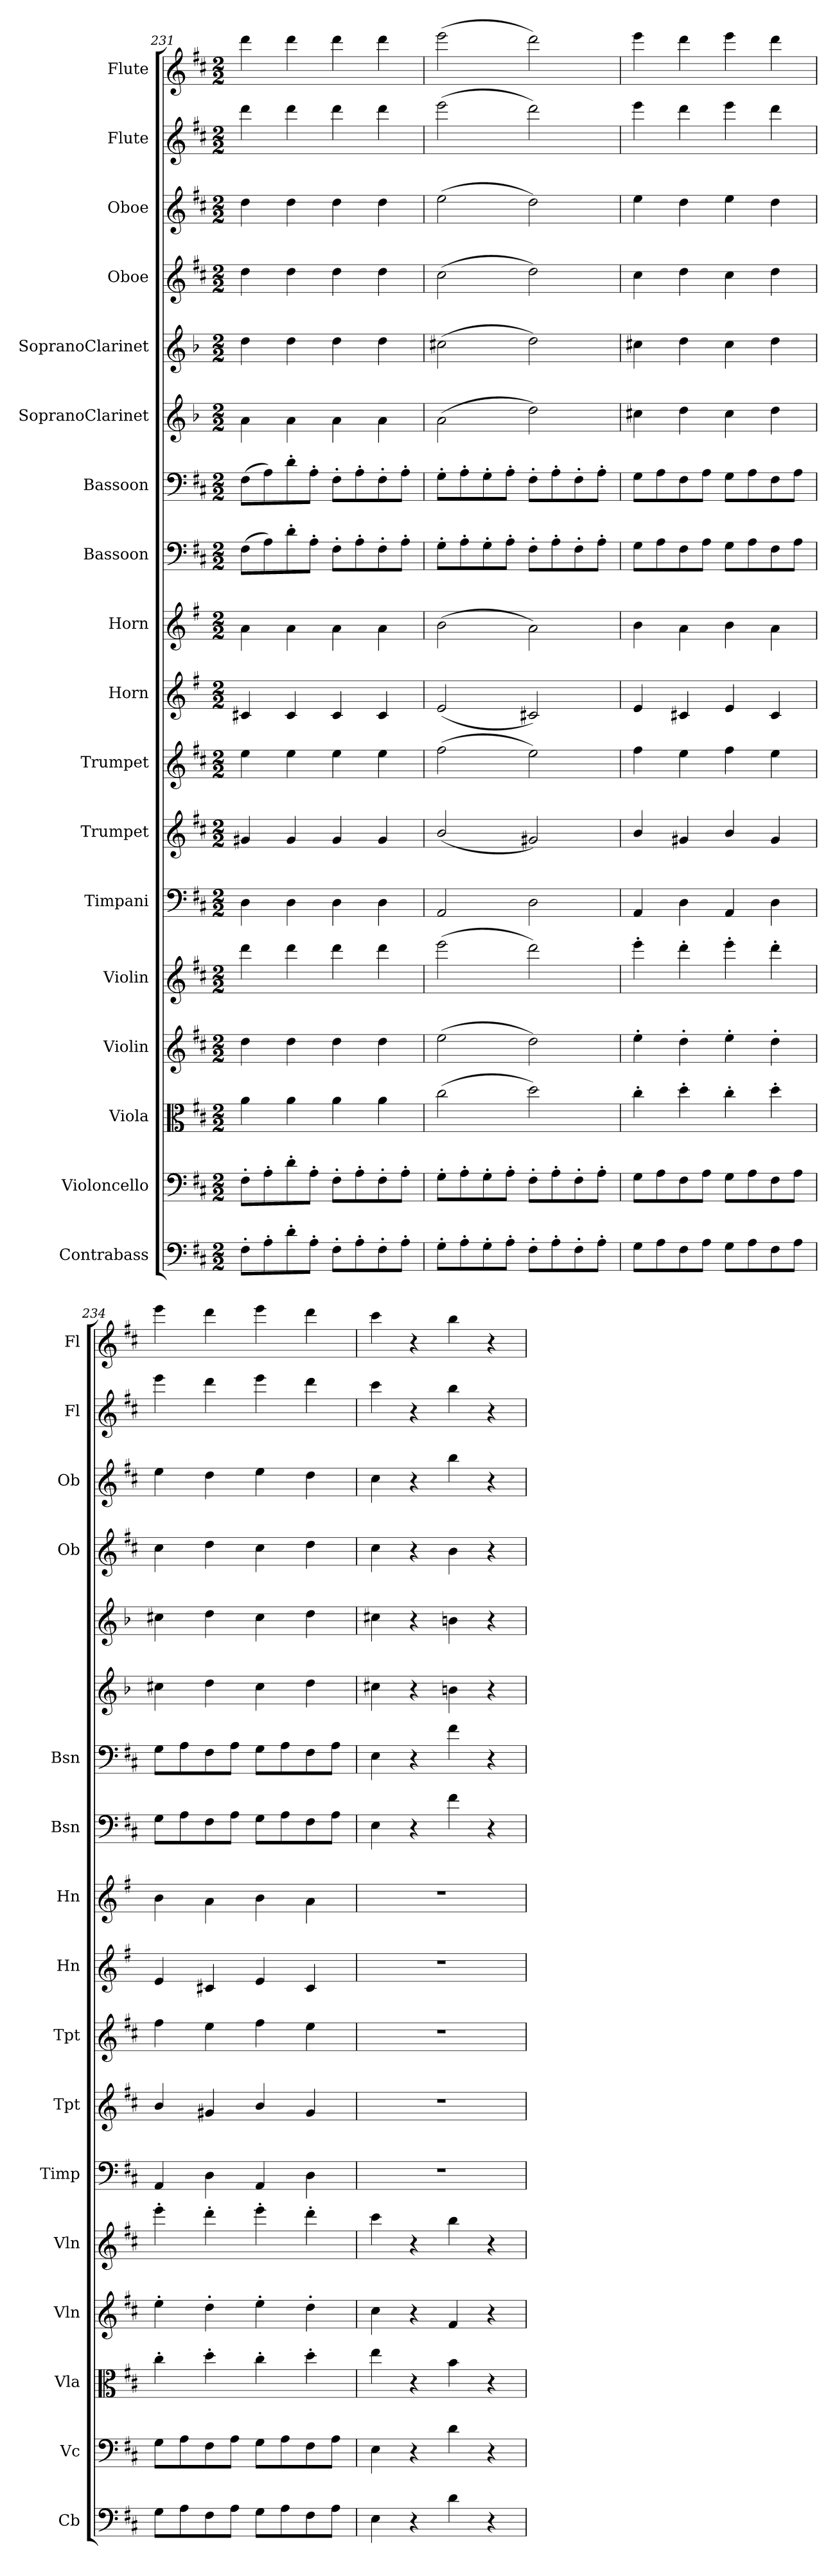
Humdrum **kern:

**kern	**kern	**kern	**kern	**kern	**kern	**kern	**kern	**kern	**kern	**kern	**kern	**kern	**kern	**kern	**kern	**kern	**kern
*part18	*part17	*part16	*part15	*part14	*part13	*part12	*part11	*part10	*part9	*part8	*part7	*part6	*part5	*part4	*part3	*part2	*part1
*staff18	*staff17	*staff16	*staff15	*staff14	*staff13	*staff12	*staff11	*staff10	*staff9	*staff8	*staff7	*staff6	*staff5	*staff4	*staff3	*staff2	*staff1
*I"Contrabass	*I"Violoncello	*I"Viola	*I"Violin	*I"Violin	*I"Timpani	*I"Trumpet	*I"Trumpet	*I"Horn	*I"Horn	*I"Bassoon	*I"Bassoon	*I"SopranoClarinet	*I"SopranoClarinet	*I"Oboe	*I"Oboe	*I"Flute	*I"Flute
*I'Cb	*I'Vc	*I'Vla	*I'Vln	*I'Vln	*I'Timp	*I'Tpt	*I'Tpt	*I'Hn	*I'Hn	*I'Bsn	*I'Bsn	*	*	*I'Ob	*I'Ob	*I'Fl	*I'Fl
*clefF4	*clefF4	*clefC3	*clefG2	*clefG2	*clefF4	*clefG2	*clefG2	*clefG2	*clefG2	*clefF4	*clefF4	*clefG2	*clefG2	*clefG2	*clefG2	*clefG2	*clefG2
*ITrd7c12	*	*	*	*	*	*ITrd1c2	*ITrd1c2	*ITrd4c7	*ITrd4c7	*	*	*	*	*	*	*	*
*k[f#c#]	*k[f#c#]	*k[f#c#]	*k[f#c#]	*k[f#c#]	*k[f#c#]	*k[]	*k[]	*k[]	*k[]	*k[f#c#]	*k[f#c#]	*k[b-]	*k[b-]	*k[f#c#]	*k[f#c#]	*k[f#c#]	*k[f#c#]
*D:	*D:	*D:	*D:	*D:	*D:	*	*	*	*	*D:	*D:	*	*	*D:	*D:	*D:	*D:
*M2/2	*M2/2	*M2/2	*M2/2	*M2/2	*M2/2	*M2/2	*M2/2	*M2/2	*M2/2	*M2/2	*M2/2	*M2/2	*M2/2	*M2/2	*M2/2	*M2/2	*M2/2
=231	=231	=231	=231	=231	=231	=231	=231	=231	=231	=231	=231	=231	=231	=231	=231	=231	=231
8FF#'\L	8F#'\L	4a\	4dd\	4ddd\	4D\	4f#X/	4dd\	4F#X/	4d\	(>8F#\L	(>8F#\L	4a\	4dd\	4dd\	4dd\	4ddd\	4ddd\
8AA'\	8A'\	.	.	.	.	.	.	.	.	8A\)	8A\)	.	.	.	.	.	.
8D'\	8d'\	4a\	4dd\	4ddd\	4D\	4f#/	4dd\	4F#/	4d\	8d'\	8d'\	4a\	4dd\	4dd\	4dd\	4ddd\	4ddd\
8AA'\J	8A'\J	.	.	.	.	.	.	.	.	8A'\J	8A'\J	.	.	.	.	.	.
8FF#'\L	8F#'\L	4a\	4dd\	4ddd\	4D\	4f#/	4dd\	4F#/	4d\	8F#'\L	8F#'\L	4a\	4dd\	4dd\	4dd\	4ddd\	4ddd\
8AA'\	8A'\	.	.	.	.	.	.	.	.	8A'\	8A'\	.	.	.	.	.	.
8FF#'\	8F#'\	4a\	4dd\	4ddd\	4D\	4f#/	4dd\	4F#/	4d\	8F#'\	8F#'\	4a\	4dd\	4dd\	4dd\	4ddd\	4ddd\
8AA'\J	8A'\J	.	.	.	.	.	.	.	.	8A'\J	8A'\J	.	.	.	.	.	.
=232	=232	=232	=232	=232	=232	=232	=232	=232	=232	=232	=232	=232	=232	=232	=232	=232	=232
8GG'\L	8G'\L	(>2cc#\	(>2ee\	(>2eee\	2AA/	(<2a/	(>2ee\	(<2A/	(>2e\	8G'\L	8G'\L	(>2a\	(>2cc#X\	(>2cc#\	(>2ee\	(>2eee\	(>2eee\
8AA'\	8A'\	.	.	.	.	.	.	.	.	8A'\	8A'\	.	.	.	.	.	.
8GG'\	8G'\	.	.	.	.	.	.	.	.	8G'\	8G'\	.	.	.	.	.	.
8AA'\J	8A'\J	.	.	.	.	.	.	.	.	8A'\J	8A'\J	.	.	.	.	.	.
8FF#'\L	8F#'\L	2dd\)	2dd\)	2ddd\)	2D\	2f#X/)	2dd\)	2F#X/)	2d\)	8F#'\L	8F#'\L	2dd\)	2dd\)	2dd\)	2dd\)	2ddd\)	2ddd\)
8AA'\	8A'\	.	.	.	.	.	.	.	.	8A'\	8A'\	.	.	.	.	.	.
8FF#'\	8F#'\	.	.	.	.	.	.	.	.	8F#'\	8F#'\	.	.	.	.	.	.
8AA'\J	8A'\J	.	.	.	.	.	.	.	.	8A'\J	8A'\J	.	.	.	.	.	.
=233	=233	=233	=233	=233	=233	=233	=233	=233	=233	=233	=233	=233	=233	=233	=233	=233	=233
8GG\L	8G\L	4cc#'\	4ee'\	4eee'\	4AA/	4a/	4ee\	4A/	4e\	8G\L	8G\L	4cc#X\	4cc#X\	4cc#\	4ee\	4eee\	4eee\
8AA\	8A\	.	.	.	.	.	.	.	.	8A\	8A\	.	.	.	.	.	.
8FF#\	8F#\	4dd'\	4dd'\	4ddd'\	4D\	4f#X/	4dd\	4F#X/	4d\	8F#\	8F#\	4dd\	4dd\	4dd\	4dd\	4ddd\	4ddd\
8AA\J	8A\J	.	.	.	.	.	.	.	.	8A\J	8A\J	.	.	.	.	.	.
8GG\L	8G\L	4cc#'\	4ee'\	4eee'\	4AA/	4a/	4ee\	4A/	4e\	8G\L	8G\L	4cc#\	4cc#\	4cc#\	4ee\	4eee\	4eee\
8AA\	8A\	.	.	.	.	.	.	.	.	8A\	8A\	.	.	.	.	.	.
8FF#\	8F#\	4dd'\	4dd'\	4ddd'\	4D\	4f#/	4dd\	4F#/	4d\	8F#\	8F#\	4dd\	4dd\	4dd\	4dd\	4ddd\	4ddd\
8AA\J	8A\J	.	.	.	.	.	.	.	.	8A\J	8A\J	.	.	.	.	.	.
=234	=234	=234	=234	=234	=234	=234	=234	=234	=234	=234	=234	=234	=234	=234	=234	=234	=234
8GG\L	8G\L	4cc#'\	4ee'\	4eee'\	4AA/	4a/	4ee\	4A/	4e\	8G\L	8G\L	4cc#X\	4cc#X\	4cc#\	4ee\	4eee\	4eee\
8AA\	8A\	.	.	.	.	.	.	.	.	8A\	8A\	.	.	.	.	.	.
8FF#\	8F#\	4dd'\	4dd'\	4ddd'\	4D\	4f#X/	4dd\	4F#X/	4d\	8F#\	8F#\	4dd\	4dd\	4dd\	4dd\	4ddd\	4ddd\
8AA\J	8A\J	.	.	.	.	.	.	.	.	8A\J	8A\J	.	.	.	.	.	.
8GG\L	8G\L	4cc#'\	4ee'\	4eee'\	4AA/	4a/	4ee\	4A/	4e\	8G\L	8G\L	4cc#\	4cc#\	4cc#\	4ee\	4eee\	4eee\
8AA\	8A\	.	.	.	.	.	.	.	.	8A\	8A\	.	.	.	.	.	.
8FF#\	8F#\	4dd'\	4dd'\	4ddd'\	4D\	4f#/	4dd\	4F#/	4d\	8F#\	8F#\	4dd\	4dd\	4dd\	4dd\	4ddd\	4ddd\
8AA\J	8A\J	.	.	.	.	.	.	.	.	8A\J	8A\J	.	.	.	.	.	.
=235	=235	=235	=235	=235	=235	=235	=235	=235	=235	=235	=235	=235	=235	=235	=235	=235	=235
4EE\	4E\	4ee\	4cc#\	4ccc#\	1r	1r	1r	1r	1r	4E\	4E\	4cc#X\	4cc#X\	4cc#\	4cc#\	4ccc#\	4ccc#\
4r	4r	4r	4r	4r	.	.	.	.	.	4r	4r	4r	4r	4r	4r	4r	4r
4D\	4d\	4b\	4f#/	4bb\	.	.	.	.	.	4f#\	4f#\	4bn\	4bn\	4b\	4bb\	4bb\	4bb\
4r	4r	4r	4r	4r	.	.	.	.	.	4r	4r	4r	4r	4r	4r	4r	4r
=	=	=	=	=	=	=	=	=	=	=	=	=	=	=	=	=	=
*-	*-	*-	*-	*-	*-	*-	*-	*-	*-	*-	*-	*-	*-	*-	*-	*-	*-
